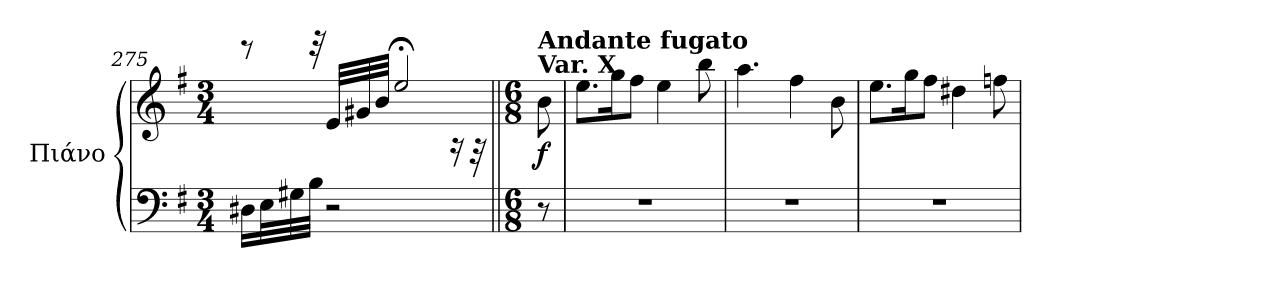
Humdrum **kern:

**kern	**kern	**dynam
*part1	*part1	*part1
*staff2	*staff1	*staff1/2
*I"Πιάνο	*	*
!!LO:PB:g=z
*clefF4	*clefG2	*
*k[f#]	*k[f#]	*
*M3/4	*M3/4	*
*MM40	*MM40	*
=275	=275	=275
16D#X\LL	8reee	.
32E\L	.	.
32G#X\	.	.
32B\JJJ	32reee	.
2r	32e/LLL	.
.	32g#X/	.
.	32b/JJJ	.
*	*MM25	*
.	2ee;</	.
16rb	.	.
32rg	.	.
=276||	=276||	=276||
*M6/8	*M6/8	*
*	*MM114	*
!	!LO:TX:a:B:t=Var. X	!
!	!LO:TX:a:B:t=Andante fugato	!
!	!	!LO:DY:b
8r	8b\	f
=277	=277	=277
2.r	8.ee\L	.
.	16gg\K	.
.	8ff#\J	.
.	4ee\	.
.	8bb\	.
=278	=278	=278
2.r	4.aa\	.
.	4ff#\	.
.	8b\	.
=279	=279	=279
2.r	8.ee\L	.
.	16gg\K	.
.	8ff#\J	.
.	4dd#X\	.
.	8ffn\	.
=	=	=
*-	*-	*-
